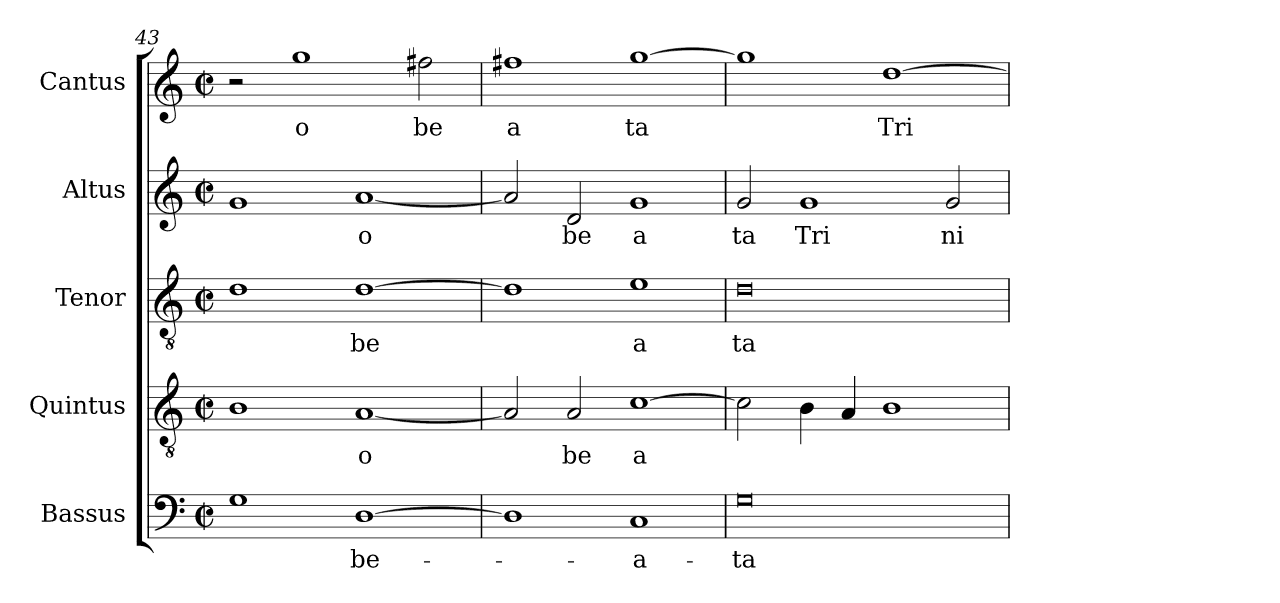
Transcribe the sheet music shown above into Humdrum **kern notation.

**kern	**text	**kern	**text	**kern	**text	**kern	**text	**kern	**text
*part5	*part5	*part4	*part4	*part3	*part3	*part2	*part2	*part1	*part1
*staff5	*staff5	*staff4	*staff4	*staff3	*staff3	*staff2	*staff2	*staff1	*staff1
*I"Bassus	*	*I"Quintus	*	*I"Tenor	*	*I"Altus	*	*I"Cantus	*
*clefF4	*	*clefGv2	*	*clefGv2	*	*clefG2	*	*clefG2	*
*M2/2	*	*M2/2	*	*M2/2	*	*M2/2	*	*M2/2	*
*met(c|)	*	*met(c|)	*	*met(c|)	*	*met(c|)	*	*met(c|)	*
=43	=43	=43	=43	=43	=43	=43	=43	=43	=43
1G	.	1B	.	1d	.	1g	.	2r	.
!	!	!	!	!	!	!	!	!	!LO:LY:b:cj
.	.	.	.	.	.	.	.	1gg	o
!	!LO:LY:b:cj	!	!LO:LY:b:rj	!	!LO:LY:b:cj	!	!LO:LY:b:rj	!	!
[>1D	be-	[<1A	o	[>1d	be	[<1a	o	.	.
!	!	!	!	!	!	!	!	!	!LO:LY:b:cj
.	.	.	.	.	.	.	.	2ff#X\	be
=44	=44	=44	=44	=44	=44	=44	=44	=44	=44
!	!	!	!	!	!	!	!	!	!LO:LY:b:cj
1D]	.	2A/]	.	1d]	.	2a/]	.	1ff#X	a
!	!	!	!LO:LY:b:cj	!	!	!	!LO:LY:b:cj	!	!
.	.	2A/	be	.	.	2d/	be	.	.
!	!LO:LY:b:cj	!	!LO:LY:b:rj	!	!LO:LY:b:cj	!	!LO:LY:b:cj	!	!LO:LY:b:cj
1C	-a-	[>1c	a	1e	a	1g	a	[>1gg	ta
=45	=45	=45	=45	=45	=45	=45	=45	=45	=45
!	!LO:LY:b:cj	!	!	!	!LO:LY:b:cj	!	!LO:LY:b:cj	!	!
0G	-ta	2c\]	.	0d	ta	2g/	ta	1gg]	.
!	!	!	!	!	!	!	!LO:LY:b:cj	!	!
.	.	4B\	.	.	.	1g	Tri	.	.
.	.	4A/	.	.	.	.	.	.	.
!	!	!	!	!	!	!	!	!	!LO:LY:b:cj
.	.	1B	.	.	.	.	.	[>1dd	Tri
!	!	!	!	!	!	!	!LO:LY:b:cj	!	!
.	.	.	.	.	.	2g/	ni	.	.
=	=	=	=	=	=	=	=	=	=
*-	*-	*-	*-	*-	*-	*-	*-	*-	*-
